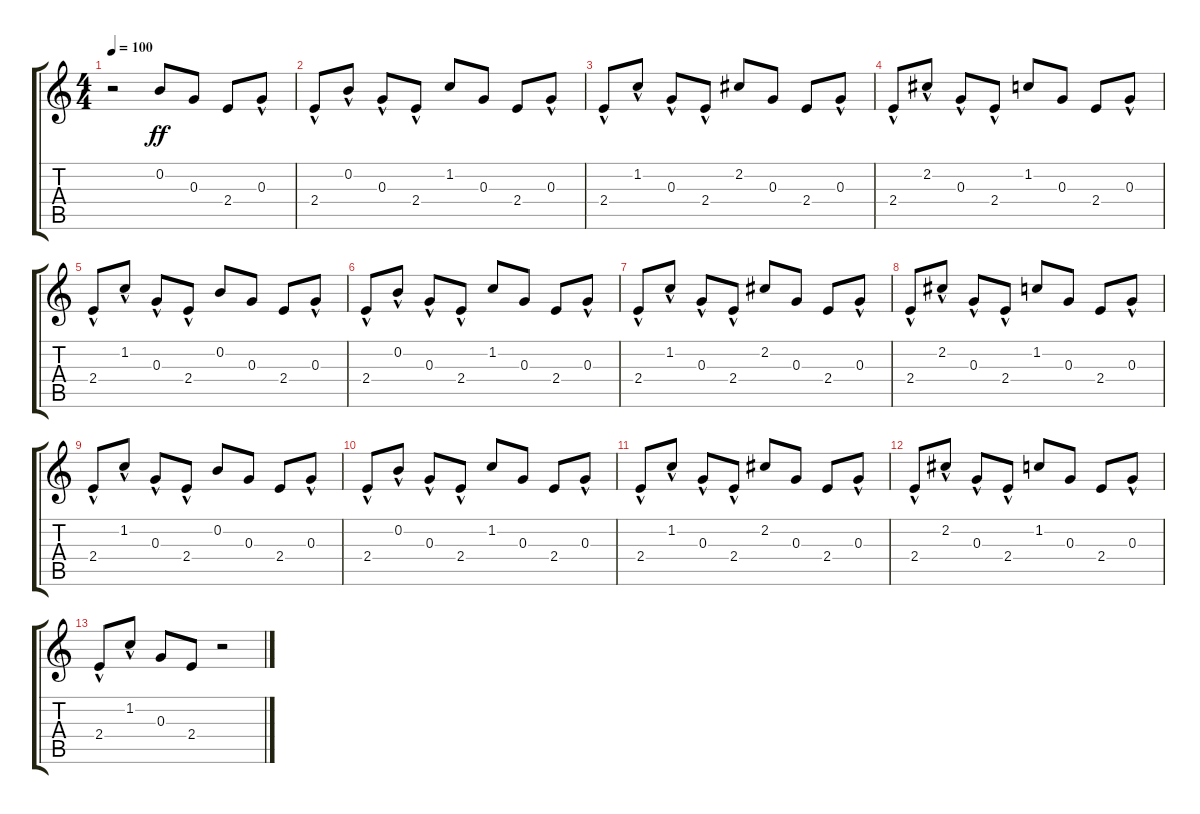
\track "" {instrument acousticguitarsteel}
\staff {score tabs}
\tuning (E4 B3 G3 D3 A2 E2) {hide}
\ts (4 4)
\tempo 100
\clef g2
\ks c
r.2{dy ff} 0.2.8 0.3.8 2.4.8 0.3{hac}.8 |
2.4{hac}.8 0.2{hac}.8 0.3{hac}.8 2.4{hac}.8 1.2.8 0.3.8 2.4.8 0.3{hac}.8 |
2.4{hac}.8 1.2{hac}.8 0.3{hac}.8 2.4{hac}.8 2.2.8 0.3.8 2.4.8 0.3{hac}.8 |
2.4{hac}.8 2.2{hac}.8 0.3{hac}.8 2.4{hac}.8 1.2.8 0.3.8 2.4.8 0.3{hac}.8 |
2.4{hac}.8 1.2{hac}.8 0.3{hac}.8 2.4{hac}.8 0.2.8 0.3.8 2.4.8 0.3{hac}.8 |
2.4{hac}.8 0.2{hac}.8 0.3{hac}.8 2.4{hac}.8 1.2.8 0.3.8 2.4.8 0.3{hac}.8 |
2.4{hac}.8 1.2{hac}.8 0.3{hac}.8 2.4{hac}.8 2.2.8 0.3.8 2.4.8 0.3{hac}.8 |
2.4{hac}.8 2.2{hac}.8 0.3{hac}.8 2.4{hac}.8 1.2.8 0.3.8 2.4.8 0.3{hac}.8 |
2.4{hac}.8 1.2{hac}.8 0.3{hac}.8 2.4{hac}.8 0.2.8 0.3.8 2.4.8 0.3{hac}.8 |
2.4{hac}.8 0.2{hac}.8 0.3{hac}.8 2.4{hac}.8 1.2.8 0.3.8 2.4.8 0.3{hac}.8 |
2.4{hac}.8 1.2{hac}.8 0.3{hac}.8 2.4{hac}.8 2.2.8 0.3.8 2.4.8 0.3{hac}.8 |
2.4{hac}.8 2.2{hac}.8 0.3{hac}.8 2.4{hac}.8 1.2.8 0.3.8 2.4.8 0.3{hac}.8 |
2.4{hac}.8 1.2{hac}.8 0.3.8 2.4.8 r.2
